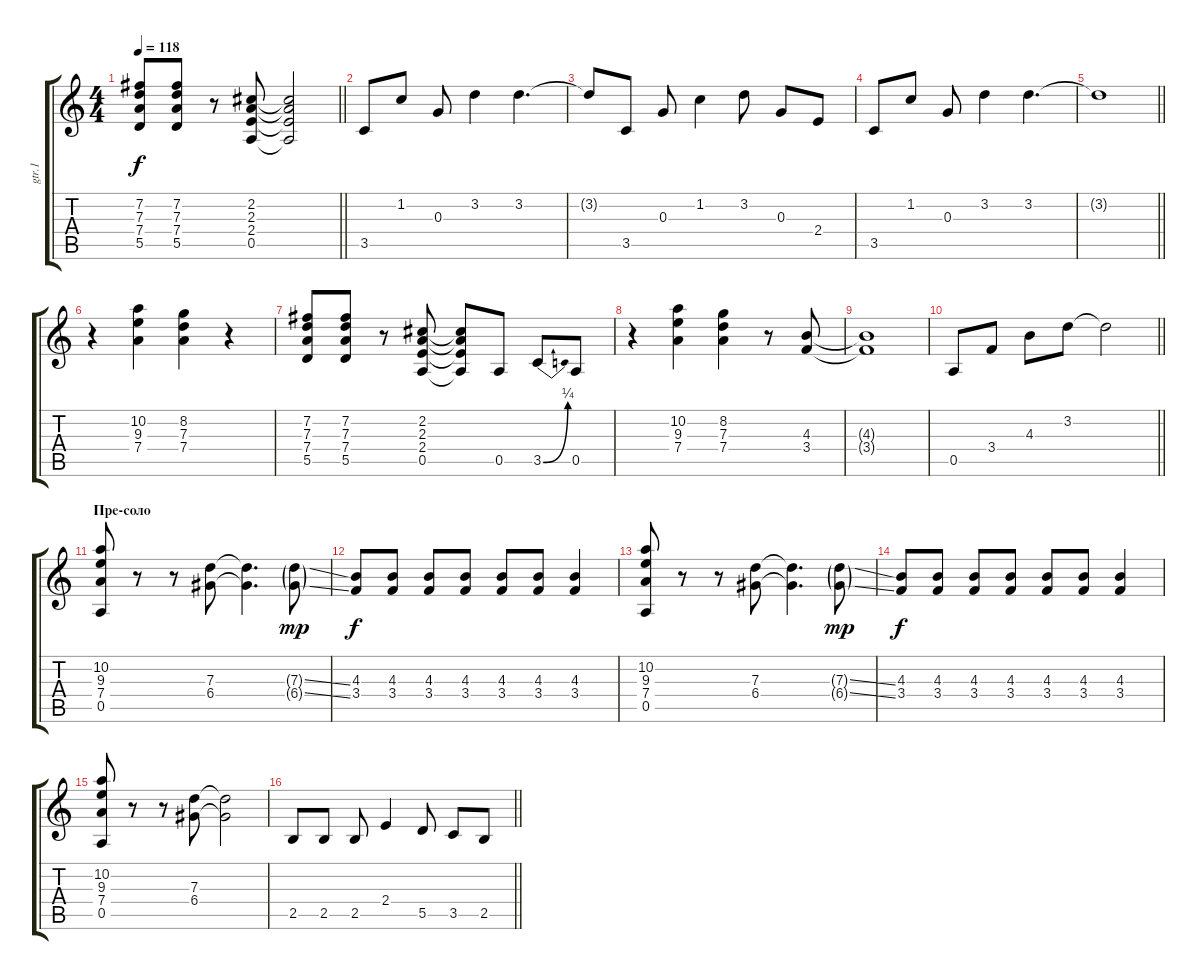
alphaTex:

\track ("gtr.1" "gtr.1") {instrument distortionguitar}
\staff {score tabs}
\tuning (E4 B3 G3 D3 A2 E2) {hide}
\ts (4 4)
\tempo 118
\clef g2
\barLineRight lightlight
\ks c
(7.2 7.3 7.4 5.5).8{dy f} (7.2 7.3 7.4 5.5).8 r.8 (2.2 2.3 2.4 0.5).8 (2.2{t} 2.3{t} 2.4{t} 0.5{t}).2 |
3.5.8 1.2.8 0.3.8 3.2.4 3.2.4{d} |
3.2{t}.8 3.5.8 0.3.8 1.2.4 3.2.8 0.3.8 2.4.8 |
3.5.8 1.2.8 0.3.8 3.2.4 3.2.4{d} |
\barLineRight lightlight
3.2{t}.1 |
r.4 (10.2 9.3 7.4).4 (8.2 7.3 7.4).4 r.4 |
(7.2 7.3 7.4 5.5).8 (7.2 7.3 7.4 5.5).8 r.8 (2.2 2.3 2.4 0.5).8 (2.2{t} 2.3{t} 2.4{t} 0.5{t}).8 0.5.8 3.5{be (bend 0 0 60 1)}.8 0.5.8 |
r.4 (10.2 9.3 7.4).4 (8.2 7.3 7.4).4 r.8 (4.3 3.4).8 |
(4.3{t} 3.4{t}).1 |
\barLineRight lightlight
0.5.8 3.4.8 4.3.8 3.2.8 3.2{t}.2 |
\section ("" "Пре-соло")
(10.2 9.3 7.4 0.5).8 r.8 r.8 (7.3 6.4).8 (7.3{t} 6.4{t}).4{d} (7.3{ss g} 6.4{ss g}).8{dy mp} |
(4.3 3.4).8{dy f} (4.3 3.4).8 (4.3 3.4).8 (4.3 3.4).8 (4.3 3.4).8 (4.3 3.4).8 (4.3 3.4).4 |
(10.2 9.3 7.4 0.5).8 r.8 r.8 (7.3 6.4).8 (7.3{t} 6.4{t}).4{d} (7.3{ss g} 6.4{ss g}).8{dy mp} |
(4.3 3.4).8{dy f} (4.3 3.4).8 (4.3 3.4).8 (4.3 3.4).8 (4.3 3.4).8 (4.3 3.4).8 (4.3 3.4).4 |
(10.2 9.3 7.4 0.5).8 r.8 r.8 (7.3 6.4).8 (7.3{t} 6.4{t}).2 |
\barLineRight lightlight
2.5.8 2.5.8 2.5.8 2.4.4 5.5.8 3.5.8 2.5.8
